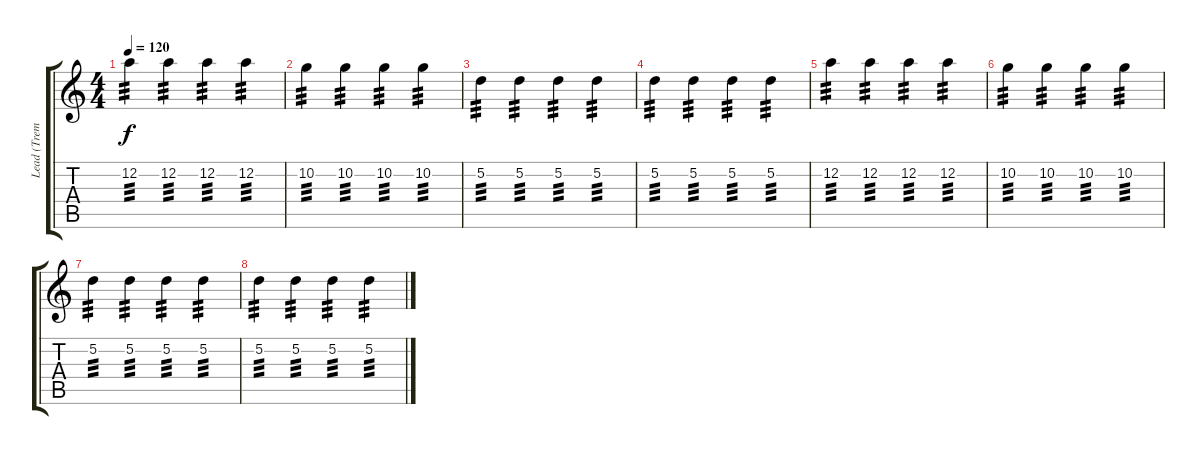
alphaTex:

\track ("Lead (Tremola)" "Lead (Trem") {instrument overdrivenguitar}
\staff {score tabs}
\tuning (D4 A3 F3 C3 G2 C2) {hide}
\ts (4 4)
\tempo 120
\clef g2
\ks c
12.2.4{tp 3 dy f} 12.2.4{tp 3} 12.2.4{tp 3} 12.2.4{tp 3} |
10.2.4{tp 3} 10.2.4{tp 3} 10.2.4{tp 3} 10.2.4{tp 3} |
5.2.4{tp 3} 5.2.4{tp 3} 5.2.4{tp 3} 5.2.4{tp 3} |
5.2.4{tp 3} 5.2.4{tp 3} 5.2.4{tp 3} 5.2.4{tp 3} |
12.2.4{tp 3} 12.2.4{tp 3} 12.2.4{tp 3} 12.2.4{tp 3} |
10.2.4{tp 3} 10.2.4{tp 3} 10.2.4{tp 3} 10.2.4{tp 3} |
5.2.4{tp 3} 5.2.4{tp 3} 5.2.4{tp 3} 5.2.4{tp 3} |
5.2.4{tp 3} 5.2.4{tp 3} 5.2.4{tp 3} 5.2.4{tp 3}
